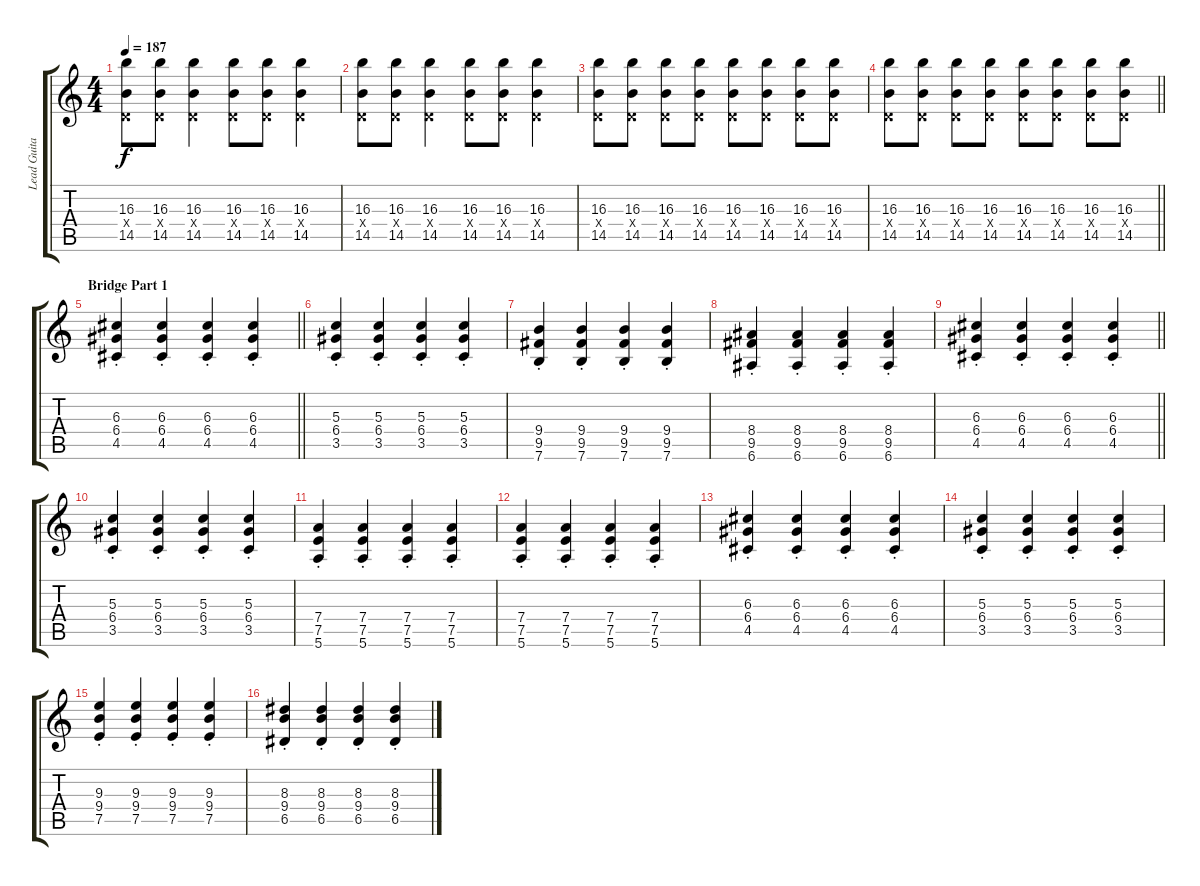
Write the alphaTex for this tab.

\track ("Lead Guitar" "Lead Guita") {instrument overdrivenguitar}
\staff {score tabs}
\tuning (E4 B3 G3 D3 A2 E2) {hide}
\ts (4 4)
\tempo 187
\clef g2
\ks c
(16.3 0.4{x} 14.5).8{dy f} (16.3 0.4{x} 14.5).8 (16.3 0.4{x} 14.5).4 (16.3 0.4{x} 14.5).8 (16.3 0.4{x} 14.5).8 (16.3 0.4{x} 14.5).4 |
(16.3 0.4{x} 14.5).8 (16.3 0.4{x} 14.5).8 (16.3 0.4{x} 14.5).4 (16.3 0.4{x} 14.5).8 (16.3 0.4{x} 14.5).8 (16.3 0.4{x} 14.5).4 |
(16.3 0.4{x} 14.5).8 (16.3 0.4{x} 14.5).8 (16.3 0.4{x} 14.5).8 (16.3 0.4{x} 14.5).8 (16.3 0.4{x} 14.5).8 (16.3 0.4{x} 14.5).8 (16.3 0.4{x} 14.5).8 (16.3 0.4{x} 14.5).8 |
\barLineRight lightlight
(16.3 0.4{x} 14.5).8 (16.3 0.4{x} 14.5).8 (16.3 0.4{x} 14.5).8 (16.3 0.4{x} 14.5).8 (16.3 0.4{x} 14.5).8 (16.3 0.4{x} 14.5).8 (16.3 0.4{x} 14.5).8 (16.3 0.4{x} 14.5).8 |
\section ("" "Bridge Part 1")
\barLineRight lightlight
(6.3{st} 6.4{st} 4.5{st}).4 (6.3{st} 6.4{st} 4.5{st}).4 (6.3{st} 6.4{st} 4.5{st}).4 (6.3{st} 6.4{st} 4.5{st}).4 |
(5.3{st} 6.4{st} 3.5{st}).4 (5.3{st} 6.4{st} 3.5{st}).4 (5.3{st} 6.4{st} 3.5{st}).4 (5.3{st} 6.4{st} 3.5{st}).4 |
(9.4{st} 9.5{st} 7.6{st}).4 (9.4{st} 9.5{st} 7.6{st}).4 (9.4{st} 9.5{st} 7.6{st}).4 (9.4{st} 9.5{st} 7.6{st}).4 |
(8.4{st} 9.5{st} 6.6{st}).4 (8.4{st} 9.5{st} 6.6{st}).4 (8.4{st} 9.5{st} 6.6{st}).4 (8.4{st} 9.5{st} 6.6{st}).4 |
\barLineRight lightlight
(6.3{st} 6.4{st} 4.5{st}).4 (6.3{st} 6.4{st} 4.5{st}).4 (6.3{st} 6.4{st} 4.5{st}).4 (6.3{st} 6.4{st} 4.5{st}).4 |
(5.3{st} 6.4{st} 3.5{st}).4 (5.3{st} 6.4{st} 3.5{st}).4 (5.3{st} 6.4{st} 3.5{st}).4 (5.3{st} 6.4{st} 3.5{st}).4 |
(7.4{st} 7.5{st} 5.6{st}).4 (7.4{st} 7.5{st} 5.6{st}).4 (7.4{st} 7.5{st} 5.6{st}).4 (7.4{st} 7.5{st} 5.6{st}).4 |
(7.4{st} 7.5{st} 5.6{st}).4 (7.4{st} 7.5{st} 5.6{st}).4 (7.4{st} 7.5{st} 5.6{st}).4 (7.4{st} 7.5{st} 5.6{st}).4 |
(6.3{st} 6.4{st} 4.5{st}).4 (6.3{st} 6.4{st} 4.5{st}).4 (6.3{st} 6.4{st} 4.5{st}).4 (6.3{st} 6.4{st} 4.5{st}).4 |
(5.3{st} 6.4{st} 3.5{st}).4 (5.3{st} 6.4{st} 3.5{st}).4 (5.3{st} 6.4{st} 3.5{st}).4 (5.3{st} 6.4{st} 3.5{st}).4 |
(9.3{st} 9.4{st} 7.5{st}).4 (9.3{st} 9.4{st} 7.5{st}).4 (9.3{st} 9.4{st} 7.5{st}).4 (9.3{st} 9.4{st} 7.5{st}).4 |
(8.3{st} 9.4{st} 6.5{st}).4 (8.3{st} 9.4{st} 6.5{st}).4 (8.3{st} 9.4{st} 6.5{st}).4 (8.3{st} 9.4{st} 6.5{st}).4
